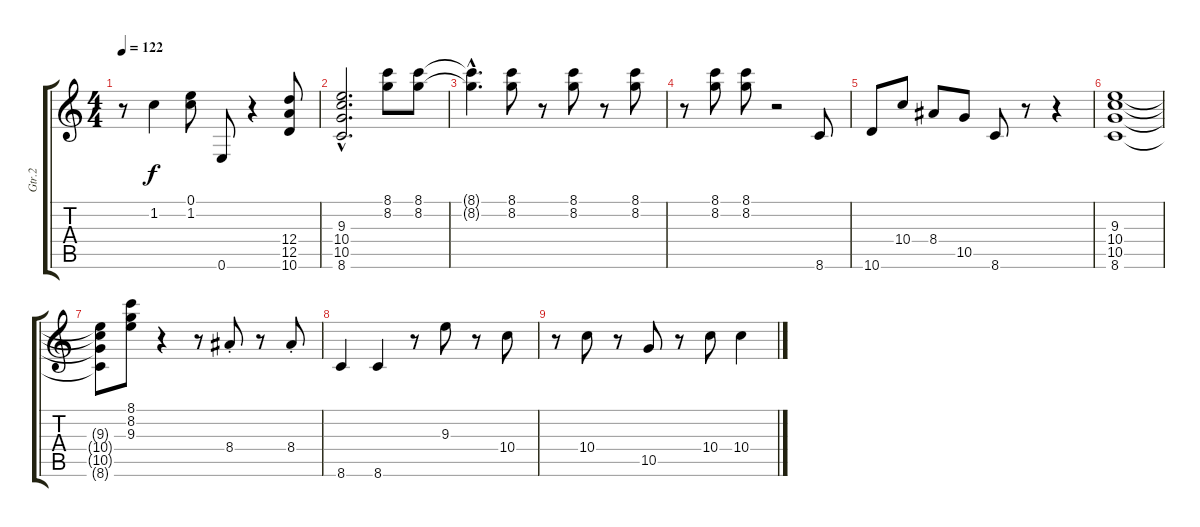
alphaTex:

\track ("Gtr.2" "Gtr.2") {instrument electricguitarclean}
\staff {score tabs}
\tuning (E4 B3 G3 D3 A2 E2) {hide}
\ts (4 4)
\tempo 122
\clef g2
\ks c
r.8{dy f} 1.2.4 (0.1 1.2).8 0.6.8 r.4 (12.4 12.5 10.6).8 |
(9.3{hac} 10.4{hac} 10.5{hac} 8.6{hac}).2{d} (8.1 8.2).8 (8.1 8.2).8 |
(8.1{hac t} 8.2{hac t}).4{d} (8.1 8.2).8 r.8 (8.1 8.2).8 r.8 (8.1 8.2).8 |
r.8 (8.1 8.2).8 (8.1 8.2).8 r.2 8.6.8 |
10.6.8 10.4.8 8.4.8 10.5.8 8.6.8 r.8 r.4 |
(9.3 10.4 10.5 8.6).1 |
(9.3{t} 10.4{t} 10.5{t} 8.6{t}).8 (8.1 8.2 9.3).8 r.4 r.8 8.4{st}.8 r.8 8.4{st}.8 |
8.6.4 8.6.4 r.8 9.3.8 r.8 10.4.8 |
r.8 10.4.8 r.8 10.5.8 r.8 10.4.8 10.4.4
